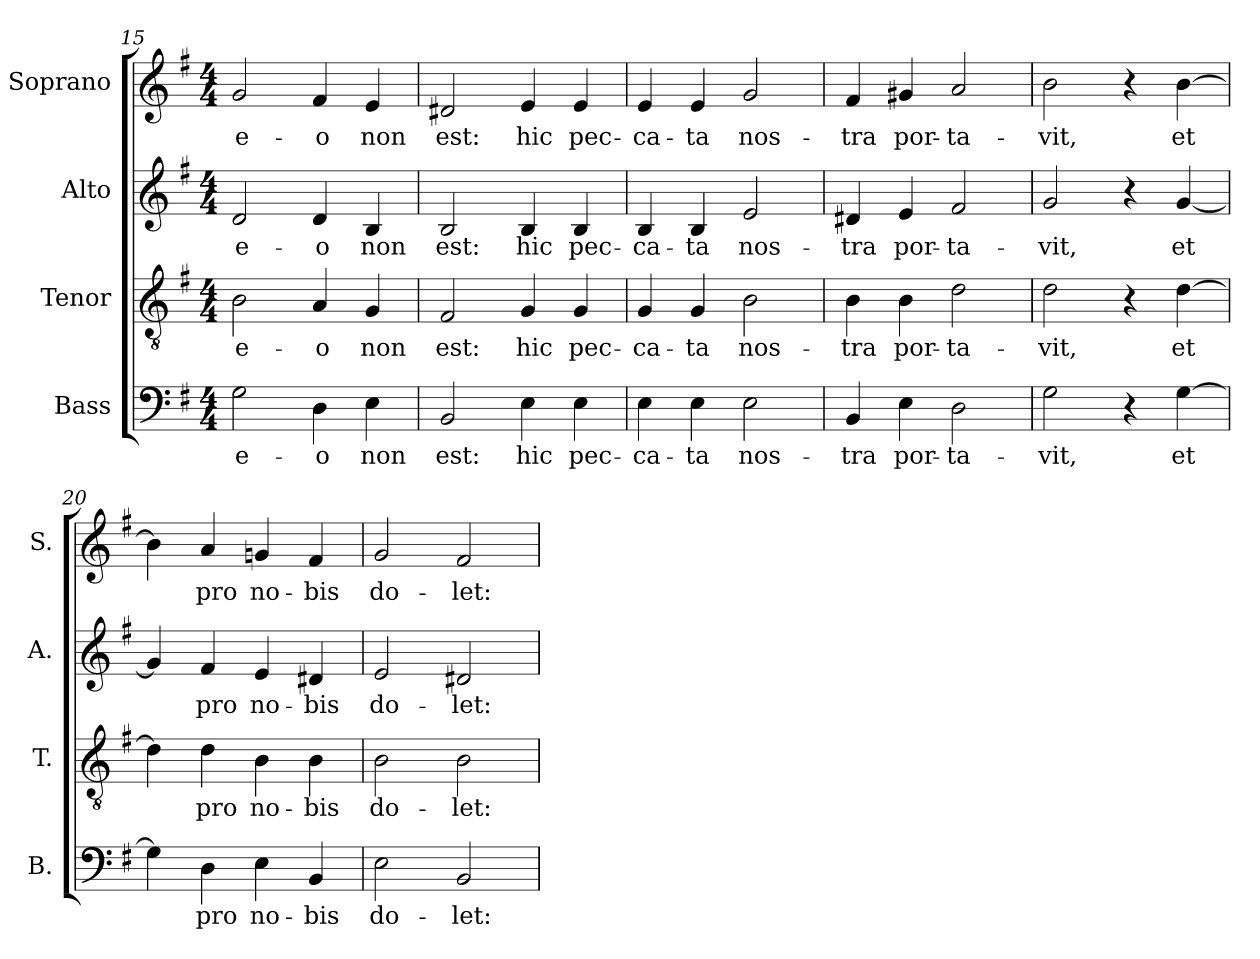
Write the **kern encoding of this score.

**kern	**text	**kern	**text	**kern	**text	**kern	**text
*part4	*part4	*part3	*part3	*part2	*part2	*part1	*part1
*staff4	*staff4	*staff3	*staff3	*staff2	*staff2	*staff1	*staff1
*I"Bass	*	*I"Tenor	*	*I"Alto	*	*I"Soprano	*
*I'B.	*	*I'T.	*	*I'A.	*	*I'S.	*
*clefF4	*	*clefGv2	*	*clefG2	*	*clefG2	*
*	*	*ITrd7c12	*	*	*	*	*
*k[f#]	*	*k[f#]	*	*k[f#]	*	*k[f#]	*
*G:	*	*G:	*	*G:	*	*G:	*
*M4/4	*	*M4/4	*	*M4/4	*	*M4/4	*
=15	=15	=15	=15	=15	=15	=15	=15
!	!LO:LY:b:color=#000000	!	!	!	!	!	!
!	!	!	!LO:LY:b:color=#000000	!	!	!	!
!	!	!	!	!	!LO:LY:b:color=#000000	!	!
!	!	!	!	!	!	!	!LO:LY:b:color=#000000
2Gi\	e-	2BBi\	e-	2di/	e-	2gi/	e-
!	!LO:LY:b:color=#000000	!	!	!	!	!	!
!	!	!	!LO:LY:b:color=#000000	!	!	!	!
!	!	!	!	!	!LO:LY:b:color=#000000	!	!
!	!	!	!	!	!	!	!LO:LY:b:color=#000000
4Di\	-o	4AAi/	-o	4di/	-o	4f#i/	-o
!	!LO:LY:b:color=#000000	!	!	!	!	!	!
!	!	!	!LO:LY:b:color=#000000	!	!	!	!
!	!	!	!	!	!LO:LY:b:color=#000000	!	!
!	!	!	!	!	!	!	!LO:LY:b:color=#000000
4Ei\	non	4GGi/	non	4Bi/	non	4ei/	non
=16	=16	=16	=16	=16	=16	=16	=16
!	!LO:LY:b:color=#000000	!	!	!	!	!	!
!	!	!	!LO:LY:b:color=#000000	!	!	!	!
!	!	!	!	!	!LO:LY:b:color=#000000	!	!
!	!	!	!	!	!	!	!LO:LY:b:color=#000000
2BBi/	est:	2FF#i/	est:	2Bi/	est:	2d#Xi/	est:
!	!LO:LY:b:color=#000000	!	!	!	!	!	!
!	!	!	!LO:LY:b:color=#000000	!	!	!	!
!	!	!	!	!	!LO:LY:b:color=#000000	!	!
!	!	!	!	!	!	!	!LO:LY:b:color=#000000
4Ei\	hic	4GGi/	hic	4Bi/	hic	4ei/	hic
!	!LO:LY:b:color=#000000	!	!	!	!	!	!
!	!	!	!LO:LY:b:color=#000000	!	!	!	!
!	!	!	!	!	!LO:LY:b:color=#000000	!	!
!	!	!	!	!	!	!	!LO:LY:b:color=#000000
4Ei\	pec-	4GGi/	pec-	4Bi/	pec-	4ei/	pec-
!!LO:LB:g=z
=17	=17	=17	=17	=17	=17	=17	=17
!	!LO:LY:b:color=#000000	!	!	!	!	!	!
!	!	!	!LO:LY:b:color=#000000	!	!	!	!
!	!	!	!	!	!LO:LY:b:color=#000000	!	!
!	!	!	!	!	!	!	!LO:LY:b:color=#000000
4Ei\	-ca-	4GGi/	-ca-	4Bi/	-ca-	4ei/	-ca-
!	!LO:LY:b:color=#000000	!	!	!	!	!	!
!	!	!	!LO:LY:b:color=#000000	!	!	!	!
!	!	!	!	!	!LO:LY:b:color=#000000	!	!
!	!	!	!	!	!	!	!LO:LY:b:color=#000000
4Ei\	-ta	4GGi/	-ta	4Bi/	-ta	4ei/	-ta
!	!LO:LY:b:color=#000000	!	!	!	!	!	!
!	!	!	!LO:LY:b:color=#000000	!	!	!	!
!	!	!	!	!	!LO:LY:b:color=#000000	!	!
!	!	!	!	!	!	!	!LO:LY:b:color=#000000
2Ei\	nos-	2BBi\	nos-	2ei/	nos-	2gi/	nos-
=18	=18	=18	=18	=18	=18	=18	=18
!	!LO:LY:b:color=#000000	!	!	!	!	!	!
!	!	!	!LO:LY:b:color=#000000	!	!	!	!
!	!	!	!	!	!LO:LY:b:color=#000000	!	!
!	!	!	!	!	!	!	!LO:LY:b:color=#000000
4BBi/	-tra	4BBi\	-tra	4d#Xi/	-tra	4f#i/	-tra
!	!LO:LY:b:color=#000000	!	!	!	!	!	!
!	!	!	!LO:LY:b:color=#000000	!	!	!	!
!	!	!	!	!	!LO:LY:b:color=#000000	!	!
!	!	!	!	!	!	!	!LO:LY:b:color=#000000
4Ei\	por-	4BBi\	por-	4ei/	por-	4g#Xi/	por-
!	!LO:LY:b:color=#000000	!	!	!	!	!	!
!	!	!	!LO:LY:b:color=#000000	!	!	!	!
!	!	!	!	!	!LO:LY:b:color=#000000	!	!
!	!	!	!	!	!	!	!LO:LY:b:color=#000000
2Di\	-ta-	2Di\	-ta-	2f#i/	-ta-	2ai/	-ta-
=19	=19	=19	=19	=19	=19	=19	=19
!	!LO:LY:b:color=#000000	!	!	!	!	!	!
!	!	!	!LO:LY:b:color=#000000	!	!	!	!
!	!	!	!	!	!LO:LY:b:color=#000000	!	!
!	!	!	!	!	!	!	!LO:LY:b:color=#000000
2Gi\	-vit,	2Di\	-vit,	2gi/	-vit,	2bi\	-vit,
4r	.	4r	.	4r	.	4r	.
!	!LO:LY:b:color=#000000	!	!	!	!	!	!
!	!	!	!LO:LY:b:color=#000000	!	!	!	!
!	!	!	!	!	!LO:LY:b:color=#000000	!	!
!	!	!	!	!	!	!	!LO:LY:b:color=#000000
[4Gi\	et	[4Di\	et	[4gi/	et	[4bi\	et
=20	=20	=20	=20	=20	=20	=20	=20
4Gi\]	.	4Di\]	.	4gi/]	.	4bi\]	.
!	!LO:LY:b:color=#000000	!	!	!	!	!	!
!	!	!	!LO:LY:b:color=#000000	!	!	!	!
!	!	!	!	!	!LO:LY:b:color=#000000	!	!
!	!	!	!	!	!	!	!LO:LY:b:color=#000000
4Di\	pro	4Di\	pro	4f#i/	pro	4ai/	pro
!	!LO:LY:b:color=#000000	!	!	!	!	!	!
!	!	!	!LO:LY:b:color=#000000	!	!	!	!
!	!	!	!	!	!LO:LY:b:color=#000000	!	!
!	!	!	!	!	!	!	!LO:LY:b:color=#000000
4Ei\	no-	4BBi\	no-	4ei/	no-	4gni/	no-
!	!LO:LY:b:color=#000000	!	!	!	!	!	!
!	!	!	!LO:LY:b:color=#000000	!	!	!	!
!	!	!	!	!	!LO:LY:b:color=#000000	!	!
!	!	!	!	!	!	!	!LO:LY:b:color=#000000
4BBi/	-bis	4BBi\	-bis	4d#Xi/	-bis	4f#i/	-bis
=21	=21	=21	=21	=21	=21	=21	=21
!	!LO:LY:b:color=#000000	!	!	!	!	!	!
!	!	!	!LO:LY:b:color=#000000	!	!	!	!
!	!	!	!	!	!LO:LY:b:color=#000000	!	!
!	!	!	!	!	!	!	!LO:LY:b:color=#000000
2Ei\	do-	2BBi\	do-	2ei/	do-	2gi/	do-
!	!LO:LY:b:color=#000000	!	!	!	!	!	!
!	!	!	!LO:LY:b:color=#000000	!	!	!	!
!	!	!	!	!	!LO:LY:b:color=#000000	!	!
!	!	!	!	!	!	!	!LO:LY:b:color=#000000
2BBi/	-let:	2BBi\	-let:	2d#Xi/	-let:	2f#i/	-let:
=	=	=	=	=	=	=	=
*-	*-	*-	*-	*-	*-	*-	*-
